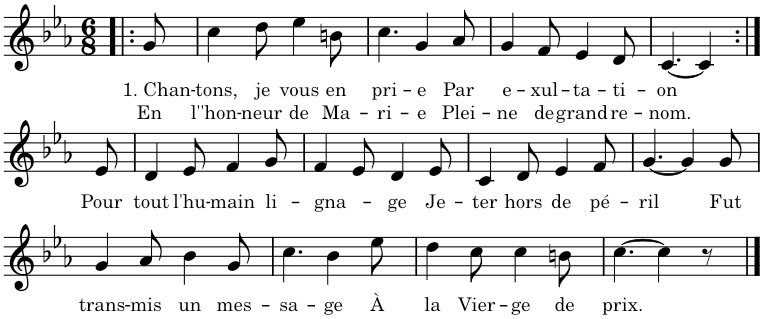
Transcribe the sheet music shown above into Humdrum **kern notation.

**kern	**text	**text
*part1	*part1	*part1
*staff1	*staff1	*staff1
*I"1	*	*
*clefG2	*	*
*k[b-e-a-]	*	*
*M6/8	*	*
=1!|:	=1!|:	=1!|:
!	!LO:LY:b	!LO:LY:b
8g/	1. Chan-	En
=2	=2	=2
!	!LO:LY:b	!LO:LY:b
4cc\	-tons,	l''hon-
!	!LO:LY:b	!LO:LY:b
8dd\	je	-neur
!	!LO:LY:b	!LO:LY:b
4ee-\	vous	de
!	!LO:LY:b	!LO:LY:b
8bn\	en	Ma-
=3	=3	=3
!	!LO:LY:b	!LO:LY:b
4.cc\	pri-	-ri-
!	!LO:LY:b	!LO:LY:b
4g/	-e	-e
!	!LO:LY:b	!LO:LY:b
8a-/	Par	Plei-
=4	=4	=4
!	!LO:LY:b	!LO:LY:b
4g/	e-	-ne
!	!LO:LY:b	!LO:LY:b
8f/	-xul-	de
!	!LO:LY:b	!LO:LY:b
4e-/	-ta-	grand
!	!LO:LY:b	!LO:LY:b
8d/	-ti-	re-
=5	=5	=5
!	!LO:LY:b	!LO:LY:b
[4.c/	-on	-nom.
4c/]	.	.
!!LO:LB:g=z
=6:|!	=6:|!	=6:|!
!	!LO:LY:b	!
8e-/	-Pour	.
=7	=7	=7
!	!LO:LY:b	!
4d/	tout	.
!	!LO:LY:b	!
8e-/	l'hu-	.
!	!LO:LY:b	!
4f/	-main	.
!	!LO:LY:b	!
8g/	li-	.
=8	=8	=8
!	!LO:LY:b	!
4f/	-gna-	.
8e-/	.	.
!	!LO:LY:b	!
4d/	-ge	.
!	!LO:LY:b	!
8e-/	Je-	.
=9	=9	=9
!	!LO:LY:b	!
4c/	-ter	.
!	!LO:LY:b	!
8d/	hors	.
!	!LO:LY:b	!
4e-/	de	.
!	!LO:LY:b	!
8f/	pé-	.
=10	=10	=10
!	!LO:LY:b	!
[4.g/	-ril	.
4g/]	.	.
!	!LO:LY:b	!
8g/	Fut	.
!!LO:LB:g=z
=11	=11	=11
!	!LO:LY:b	!
4g/	trans-	.
!	!LO:LY:b	!
8a-/	-mis	.
!	!LO:LY:b	!
4b-\	un	.
!	!LO:LY:b	!
8g/	mes-	.
=12	=12	=12
!	!LO:LY:b	!
4.cc\	-sa-	.
!	!LO:LY:b	!
4b-\	-ge	.
!	!LO:LY:b	!
8ee-\	À	.
=13	=13	=13
!	!LO:LY:b	!
4dd\	la	.
!	!LO:LY:b	!
8cc\	Vier-	.
!	!LO:LY:b	!
4cc\	-ge	.
!	!LO:LY:b	!
8bn\	de	.
=14	=14	=14
!	!LO:LY:b	!
[4.cc\	prix.	.
4cc\]	.	.
8r	.	.
==	==	==
*-	*-	*-
